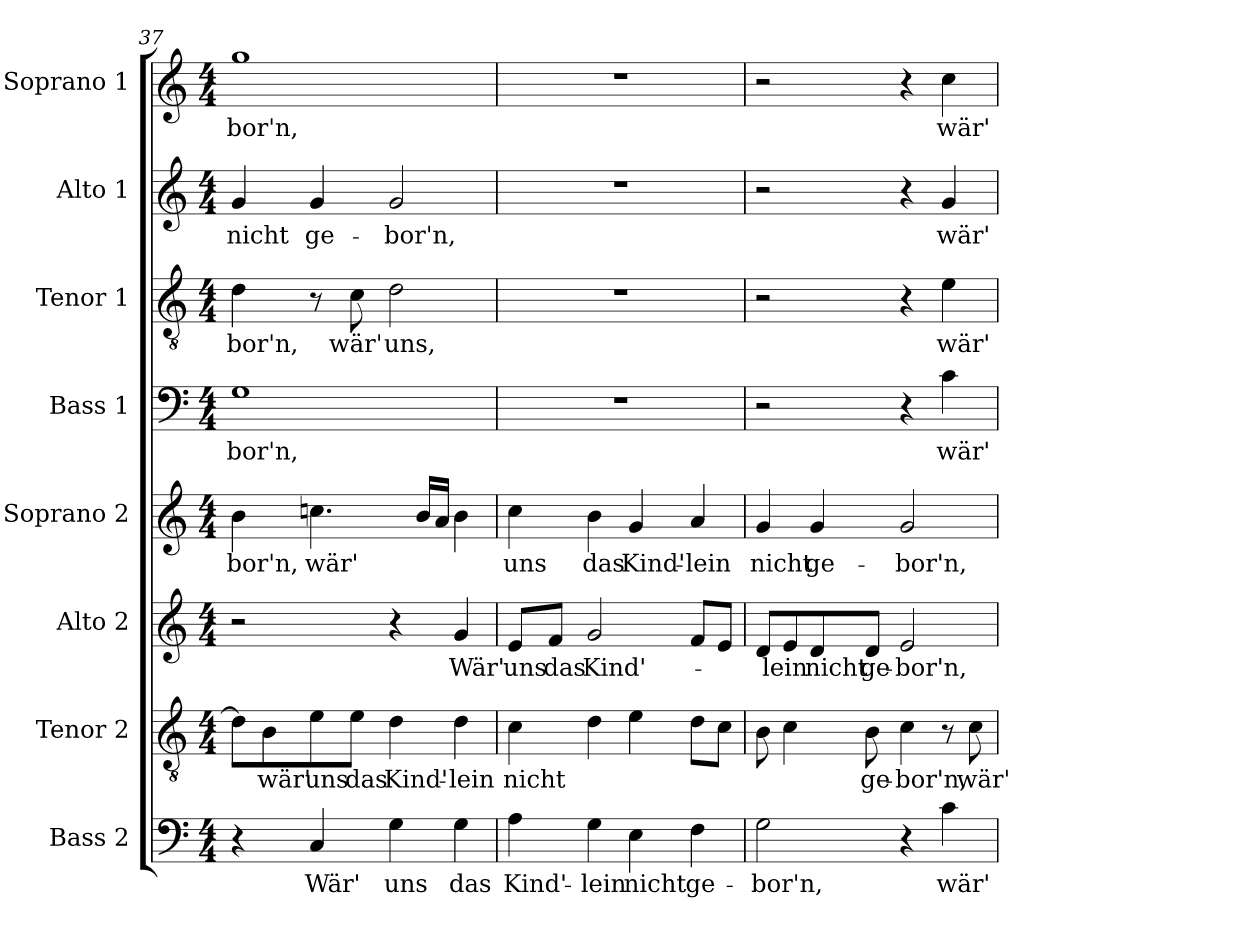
**kern	**text	**kern	**text	**kern	**text	**kern	**text	**kern	**text	**kern	**text	**kern	**text	**kern	**text
*part8	*part8	*part7	*part7	*part6	*part6	*part5	*part5	*part4	*part4	*part3	*part3	*part2	*part2	*part1	*part1
*staff8	*staff8	*staff7	*staff7	*staff6	*staff6	*staff5	*staff5	*staff4	*staff4	*staff3	*staff3	*staff2	*staff2	*staff1	*staff1
*I"Bass 2	*	*I"Tenor 2	*	*I"Alto 2	*	*I"Soprano 2	*	*I"Bass 1	*	*I"Tenor 1	*	*I"Alto 1	*	*I"Soprano 1	*
*I'B2	*	*I'T2	*	*I'A2	*	*I'S2	*	*I'B1	*	*I'T1	*	*I'A1	*	*I'S1	*
!!LO:PB:g=z
*clefF4	*	*clefGv2	*	*clefG2	*	*clefG2	*	*clefF4	*	*clefGv2	*	*clefG2	*	*clefG2	*
*	*	*ITrd7c12	*	*	*	*	*	*	*	*ITrd7c12	*	*	*	*	*
*k[]	*	*k[]	*	*k[]	*	*k[]	*	*k[]	*	*k[]	*	*k[]	*	*k[]	*
*C:	*	*C:	*	*C:	*	*C:	*	*C:	*	*C:	*	*C:	*	*C:	*
*M4/4	*	*M4/4	*	*M4/4	*	*M4/4	*	*M4/4	*	*M4/4	*	*M4/4	*	*M4/4	*
=37	=37	=37	=37	=37	=37	=37	=37	=37	=37	=37	=37	=37	=37	=37	=37
!	!	!	!	!	!	!	!LO:LY:b:color=#000000	!	!	!	!	!	!	!	!
!	!	!	!	!	!	!	!	!	!LO:LY:b:color=#000000	!	!	!	!	!	!
!	!	!	!	!	!	!	!	!	!	!	!LO:LY:b:color=#000000	!	!	!	!
!	!	!	!	!	!	!	!	!	!	!	!	!	!LO:LY:b:color=#000000	!	!
!	!	!	!	!	!	!	!	!	!	!	!	!	!	!	!LO:LY:b:color=#000000
4r	.	8Di\L]	.	2r	.	4bi\	-bor'n,	1Gi	-bor'n,	4Di\	-bor'n,	4gi/	nicht	1ggi	-bor'n,
!	!	!	!LO:LY:b:color=#000000	!	!	!	!	!	!	!	!	!	!	!	!
.	.	8BBi\	wär'	.	.	.	.	.	.	.	.	.	.	.	.
!	!LO:LY:b:color=#000000	!	!	!	!	!	!	!	!	!	!	!	!	!	!
!	!	!	!LO:LY:b:color=#000000	!	!	!	!	!	!	!	!	!	!	!	!
!	!	!	!	!	!	!	!LO:LY:b:color=#000000	!	!	!	!	!	!	!	!
!	!	!	!	!	!	!	!	!	!	!	!	!	!LO:LY:b:color=#000000	!	!
4Ci/	Wär'	8Ei\	uns	.	.	4.ccni\	wär'	.	.	8r	.	4gi/	ge-	.	.
!	!	!	!LO:LY:b:color=#000000	!	!	!	!	!	!	!	!	!	!	!	!
!	!	!	!	!	!	!	!	!	!	!	!LO:LY:b:color=#000000	!	!	!	!
.	.	8Ei\J	das	.	.	.	.	.	.	8Ci\	wär'	.	.	.	.
!	!LO:LY:b:color=#000000	!	!	!	!	!	!	!	!	!	!	!	!	!	!
!	!	!	!LO:LY:b:color=#000000	!	!	!	!	!	!	!	!	!	!	!	!
!	!	!	!	!	!	!	!	!	!	!	!LO:LY:b:color=#000000	!	!	!	!
!	!	!	!	!	!	!	!	!	!	!	!	!	!LO:LY:b:color=#000000	!	!
4Gi\	uns	4Di\	Kind'-	4r	.	.	.	.	.	2Di\	uns,	2gi/	-bor'n,	.	.
.	.	.	.	.	.	16bi/LL	.	.	.	.	.	.	.	.	.
.	.	.	.	.	.	16ai/JJ	.	.	.	.	.	.	.	.	.
!	!LO:LY:b:color=#000000	!	!	!	!	!	!	!	!	!	!	!	!	!	!
!	!	!	!LO:LY:b:color=#000000	!	!	!	!	!	!	!	!	!	!	!	!
!	!	!	!	!	!LO:LY:b:color=#000000	!	!	!	!	!	!	!	!	!	!
4Gi\	das	4Di\	-lein	4gi/	Wär'	4bi\	.	.	.	.	.	.	.	.	.
=38	=38	=38	=38	=38	=38	=38	=38	=38	=38	=38	=38	=38	=38	=38	=38
!	!LO:LY:b:color=#000000	!	!	!	!	!	!	!	!	!	!	!	!	!	!
!	!	!	!LO:LY:b:color=#000000	!	!	!	!	!	!	!	!	!	!	!	!
!	!	!	!	!	!LO:LY:b:color=#000000	!	!	!	!	!	!	!	!	!	!
!	!	!	!	!	!	!	!LO:LY:b:color=#000000	!	!	!	!	!	!	!	!
4Ai\	Kind'-	4Ci\	nicht	8ei/L	uns	4cci\	uns	1r	.	1r	.	1r	.	1r	.
!	!	!	!	!	!LO:LY:b:color=#000000	!	!	!	!	!	!	!	!	!	!
.	.	.	.	8fi/J	das	.	.	.	.	.	.	.	.	.	.
!	!LO:LY:b:color=#000000	!	!	!	!	!	!	!	!	!	!	!	!	!	!
!	!	!	!	!	!LO:LY:b:color=#000000	!	!	!	!	!	!	!	!	!	!
!	!	!	!	!	!	!	!LO:LY:b:color=#000000	!	!	!	!	!	!	!	!
4Gi\	-lein	4Di\	.	2gi/	Kind'-	4bi\	das	.	.	.	.	.	.	.	.
!	!LO:LY:b:color=#000000	!	!	!	!	!	!	!	!	!	!	!	!	!	!
!	!	!	!	!	!	!	!LO:LY:b:color=#000000	!	!	!	!	!	!	!	!
4Ei\	nicht	4Ei\	.	.	.	4gi/	Kind'-	.	.	.	.	.	.	.	.
!	!LO:LY:b:color=#000000	!	!	!	!	!	!	!	!	!	!	!	!	!	!
!	!	!	!	!	!	!	!LO:LY:b:color=#000000	!	!	!	!	!	!	!	!
4Fi\	ge-	8Di\L	.	8fi/L	.	4ai/	-lein	.	.	.	.	.	.	.	.
.	.	8Ci\J	.	8ei/J	.	.	.	.	.	.	.	.	.	.	.
=39	=39	=39	=39	=39	=39	=39	=39	=39	=39	=39	=39	=39	=39	=39	=39
!	!LO:LY:b:color=#000000	!	!	!	!	!	!	!	!	!	!	!	!	!	!
!	!	!	!	!	!	!	!LO:LY:b:color=#000000	!	!	!	!	!	!	!	!
2Gi\	-bor'n,	8BBi\	.	8di/L	.	4gi/	nicht	2r	.	2r	.	2r	.	2r	.
!	!	!	!	!	!LO:LY:b:color=#000000	!	!	!	!	!	!	!	!	!	!
.	.	4Ci\	.	8ei/	-lein	.	.	.	.	.	.	.	.	.	.
!	!	!	!	!	!LO:LY:b:color=#000000	!	!	!	!	!	!	!	!	!	!
!	!	!	!	!	!	!	!LO:LY:b:color=#000000	!	!	!	!	!	!	!	!
.	.	.	.	8di/	nicht	4gi/	ge-	.	.	.	.	.	.	.	.
!	!	!	!LO:LY:b:color=#000000	!	!	!	!	!	!	!	!	!	!	!	!
!	!	!	!	!	!LO:LY:b:color=#000000	!	!	!	!	!	!	!	!	!	!
.	.	8BBi\	ge-	8di/J	ge-	.	.	.	.	.	.	.	.	.	.
!	!	!	!LO:LY:b:color=#000000	!	!	!	!	!	!	!	!	!	!	!	!
!	!	!	!	!	!LO:LY:b:color=#000000	!	!	!	!	!	!	!	!	!	!
!	!	!	!	!	!	!	!LO:LY:b:color=#000000	!	!	!	!	!	!	!	!
4r	.	4Ci\	-bor'n,	2ei/	-bor'n,	2gi/	-bor'n,	4r	.	4r	.	4r	.	4r	.
!	!LO:LY:b:color=#000000	!	!	!	!	!	!	!	!	!	!	!	!	!	!
!	!	!	!	!	!	!	!	!	!LO:LY:b:color=#000000	!	!	!	!	!	!
!	!	!	!	!	!	!	!	!	!	!	!LO:LY:b:color=#000000	!	!	!	!
!	!	!	!	!	!	!	!	!	!	!	!	!	!LO:LY:b:color=#000000	!	!
!	!	!	!	!	!	!	!	!	!	!	!	!	!	!	!LO:LY:b:color=#000000
4ci\	wär'	8r	.	.	.	.	.	4ci\	wär'	4Ei\	wär'	4gi/	wär'	4cci\	wär'
!	!	!	!LO:LY:b:color=#000000	!	!	!	!	!	!	!	!	!	!	!	!
.	.	8Ci\	wär'	.	.	.	.	.	.	.	.	.	.	.	.
=	=	=	=	=	=	=	=	=	=	=	=	=	=	=	=
*-	*-	*-	*-	*-	*-	*-	*-	*-	*-	*-	*-	*-	*-	*-	*-
